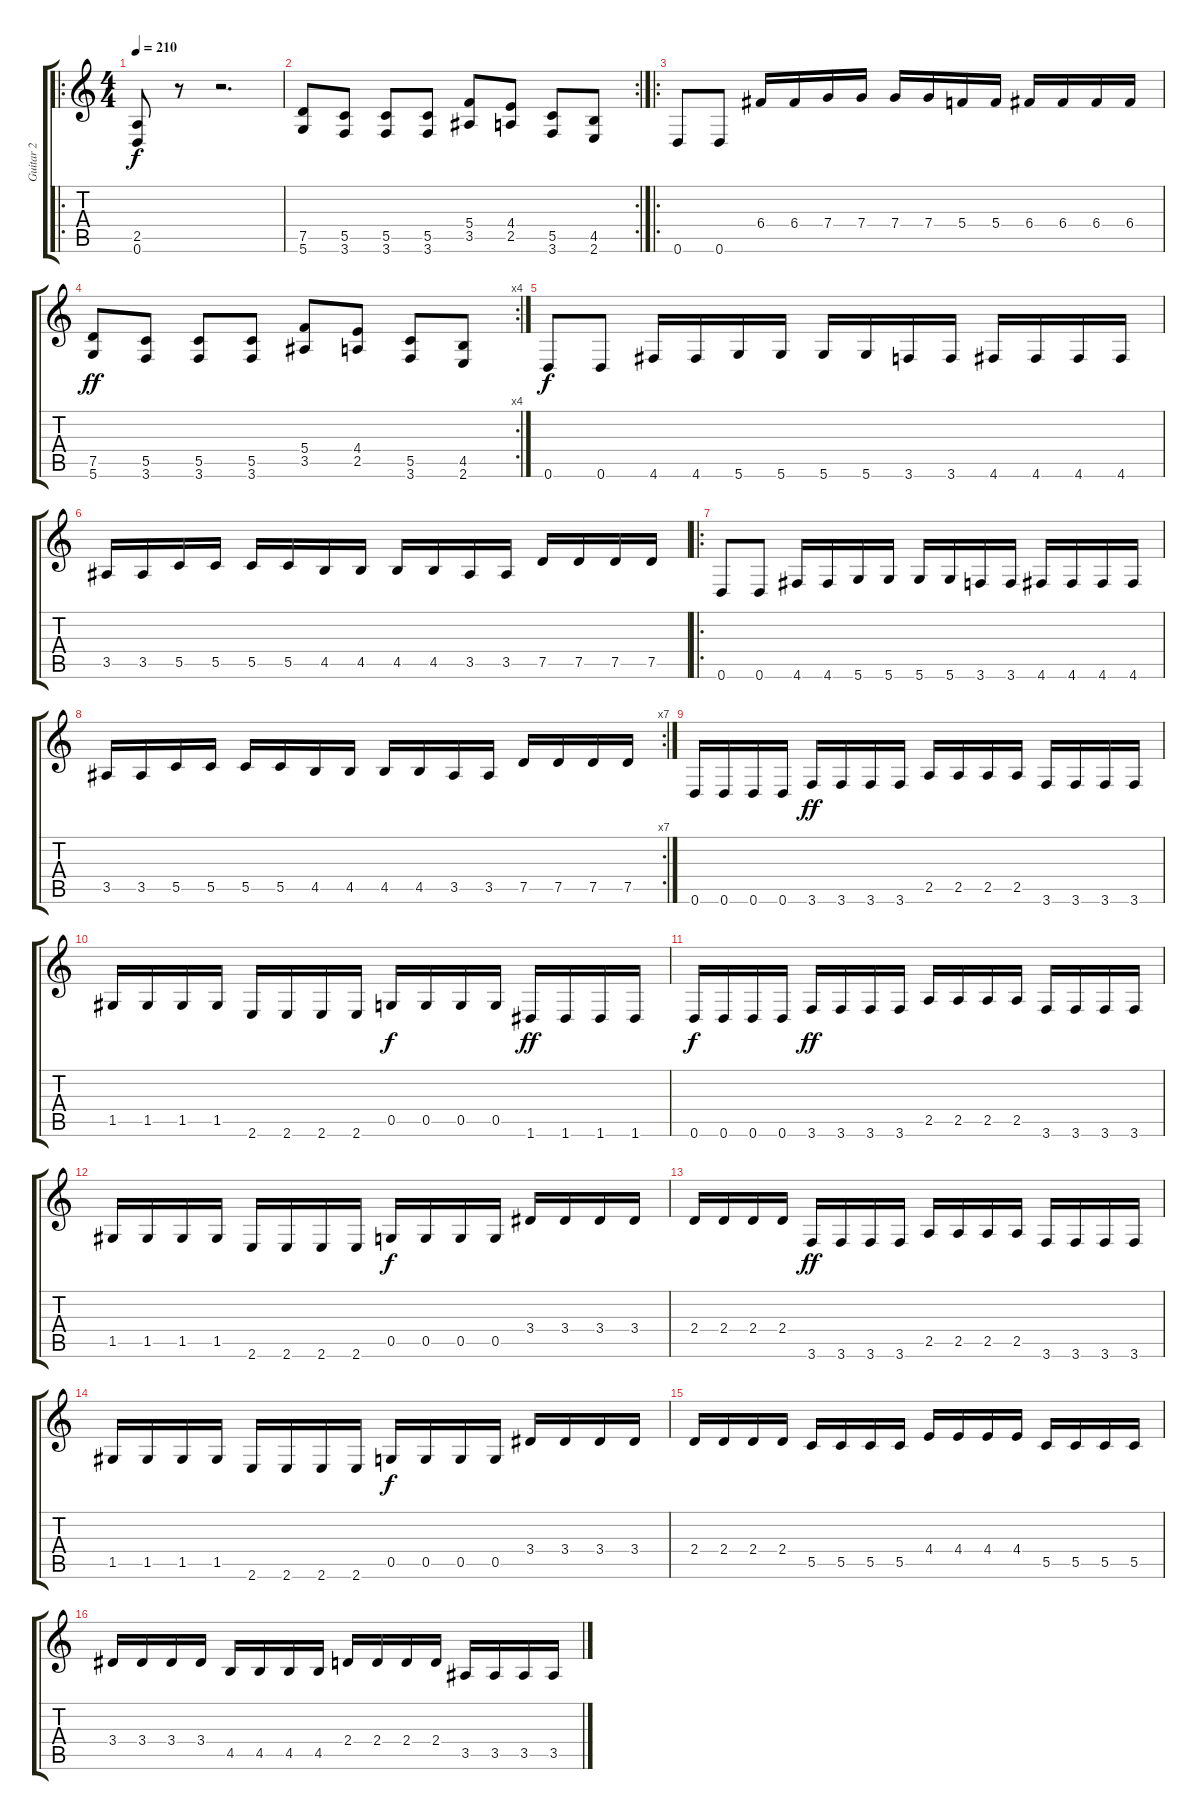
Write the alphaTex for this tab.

\track ("Guitar 2" "Guitar 2") {instrument distortionguitar}
\staff {score tabs}
\tuning (D4 A3 F3 C3 G2 D2) {hide}
\ro
\ts (4 4)
\tempo 210
\clef g2
\ks c
(2.5 0.6).8{dy f instrument distortionguitar} r.8 r.2{d} |
\rc 2
(7.5 5.6).8 (5.5 3.6).8 (5.5 3.6).8 (5.5 3.6).8 (5.4 3.5).8 (4.4 2.5).8 (5.5 3.6).8 (4.5 2.6).8 |
\ro
0.6.8 0.6.8 6.4.16 6.4.16 7.4.16 7.4.16 7.4.16 7.4.16 5.4.16 5.4.16 6.4.16 6.4.16 6.4.16 6.4.16 |
\rc 4
(7.5 5.6).8{dy ff} (5.5 3.6).8 (5.5 3.6).8 (5.5 3.6).8 (5.4 3.5).8 (4.4 2.5).8 (5.5 3.6).8 (4.5 2.6).8 |
0.6.8{dy f} 0.6.8 4.6.16 4.6.16 5.6.16 5.6.16 5.6.16 5.6.16 3.6.16 3.6.16 4.6.16 4.6.16 4.6.16 4.6.16 |
3.5.16 3.5.16 5.5.16 5.5.16 5.5.16 5.5.16 4.5.16 4.5.16 4.5.16 4.5.16 3.5.16 3.5.16 7.5.16 7.5.16 7.5.16 7.5.16 |
\ro
0.6.8 0.6.8 4.6.16 4.6.16 5.6.16 5.6.16 5.6.16 5.6.16 3.6.16 3.6.16 4.6.16 4.6.16 4.6.16 4.6.16 |
\rc 7
3.5.16 3.5.16 5.5.16 5.5.16 5.5.16 5.5.16 4.5.16 4.5.16 4.5.16 4.5.16 3.5.16 3.5.16 7.5.16 7.5.16 7.5.16 7.5.16 |
0.6.16 0.6.16 0.6.16 0.6.16 3.6.16{dy ff} 3.6.16 3.6.16 3.6.16 2.5.16 2.5.16 2.5.16 2.5.16 3.6.16 3.6.16 3.6.16 3.6.16 |
1.5.16 1.5.16 1.5.16 1.5.16 2.6.16 2.6.16 2.6.16 2.6.16 0.5.16{dy f} 0.5.16 0.5.16 0.5.16 1.6.16{dy ff} 1.6.16 1.6.16 1.6.16 |
0.6.16{dy f} 0.6.16 0.6.16 0.6.16 3.6.16{dy ff} 3.6.16 3.6.16 3.6.16 2.5.16 2.5.16 2.5.16 2.5.16 3.6.16 3.6.16 3.6.16 3.6.16 |
1.5.16 1.5.16 1.5.16 1.5.16 2.6.16 2.6.16 2.6.16 2.6.16 0.5.16{dy f} 0.5.16 0.5.16 0.5.16 3.4.16 3.4.16 3.4.16 3.4.16 |
2.4.16 2.4.16 2.4.16 2.4.16 3.6.16{dy ff} 3.6.16 3.6.16 3.6.16 2.5.16 2.5.16 2.5.16 2.5.16 3.6.16 3.6.16 3.6.16 3.6.16 |
1.5.16 1.5.16 1.5.16 1.5.16 2.6.16 2.6.16 2.6.16 2.6.16 0.5.16{dy f} 0.5.16 0.5.16 0.5.16 3.4.16 3.4.16 3.4.16 3.4.16 |
2.4.16 2.4.16 2.4.16 2.4.16 5.5.16 5.5.16 5.5.16 5.5.16 4.4.16 4.4.16 4.4.16 4.4.16 5.5.16 5.5.16 5.5.16 5.5.16 |
3.4.16 3.4.16 3.4.16 3.4.16 4.5.16 4.5.16 4.5.16 4.5.16 2.4.16 2.4.16 2.4.16 2.4.16 3.5.16 3.5.16 3.5.16 3.5.16
